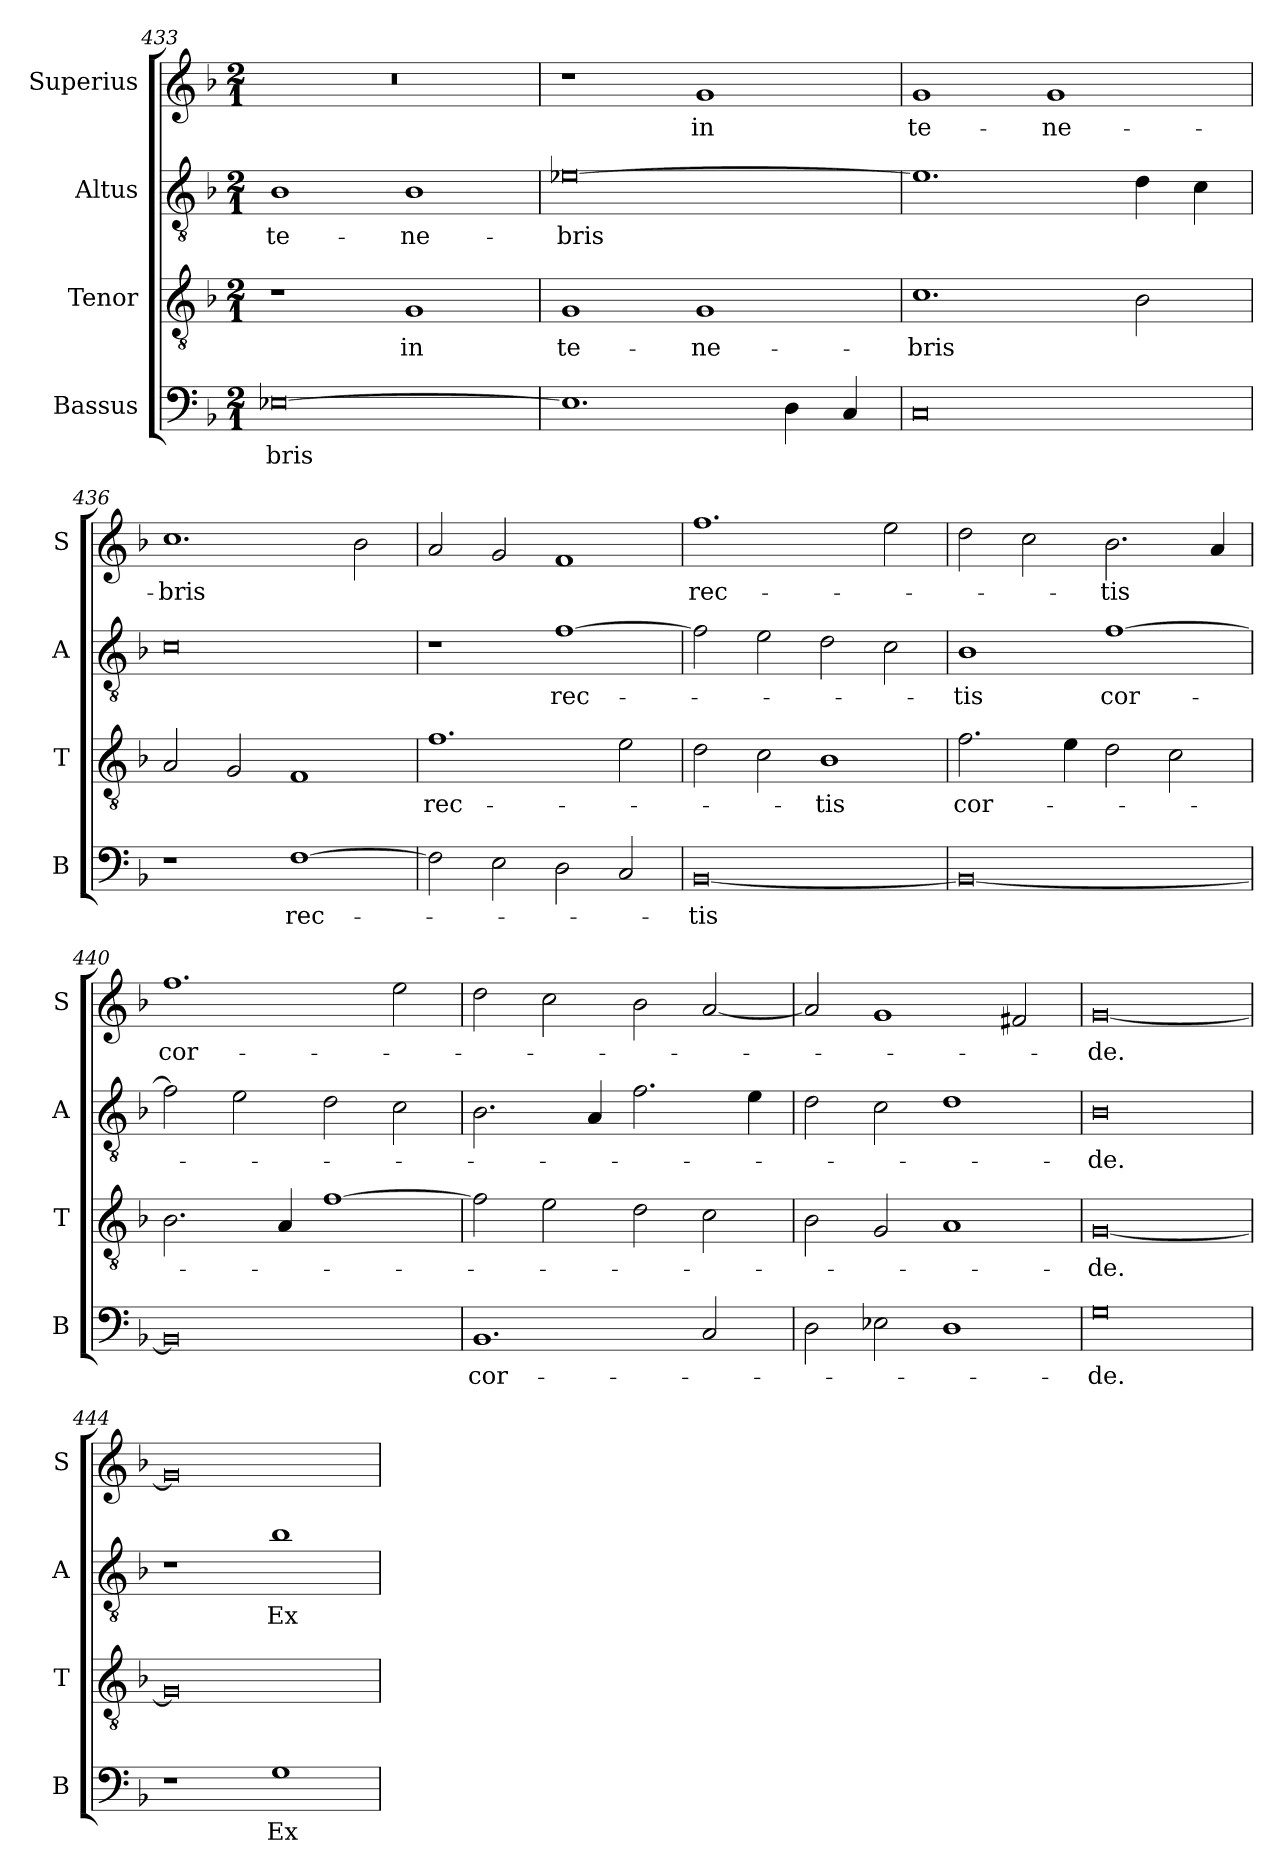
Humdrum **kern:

**kern	**text	**kern	**text	**kern	**text	**kern	**text
*part4	*part4	*part3	*part3	*part2	*part2	*part1	*part1
*staff4	*staff4	*staff3	*staff3	*staff2	*staff2	*staff1	*staff1
*I"Bassus	*	*I"Tenor	*	*I"Altus	*	*I"Superius	*
*I'B	*	*I'T	*	*I'A	*	*I'S	*
*clefF4	*	*clefGv2	*	*clefGv2	*	*clefG2	*
*k[b-]	*	*k[b-]	*	*k[b-]	*	*k[b-]	*
*M2/1	*	*M2/1	*	*M2/1	*	*M2/1	*
=433	=433	=433	=433	=433	=433	=433	=433
[0E-X	-bris	1r	.	1B-	te-	0r	.
.	.	1G	in	1B-	-ne-	.	.
=434	=434	=434	=434	=434	=434	=434	=434
1.E-]	.	1G	te-	[0e-X	-bris	1r	.
.	.	1G	-ne-	.	.	1g	in
4D\	.	.	.	.	.	.	.
4C/	.	.	.	.	.	.	.
=435	=435	=435	=435	=435	=435	=435	=435
0C	.	1.c	-bris	1.e-]	.	1g	te-
.	.	.	.	.	.	1g	-ne-
.	.	2B-\	.	4d\	.	.	.
.	.	.	.	4c\	.	.	.
=436	=436	=436	=436	=436	=436	=436	=436
1r	.	2A/	.	0c	.	1.cc	-bris
.	.	2G/	.	.	.	.	.
[1F	rec-	1F	.	.	.	.	.
.	.	.	.	.	.	2b-\	.
=437	=437	=437	=437	=437	=437	=437	=437
2F\]	.	1.f	rec-	1r	.	2a/	.
2E\	.	.	.	.	.	2g/	.
2D\	.	.	.	[1f	rec-	1f	.
2C/	.	2e\	.	.	.	.	.
=438	=438	=438	=438	=438	=438	=438	=438
[0BB-	-tis	2d\	.	2f\]	.	1.ff	rec-
.	.	2c\	.	2e\	.	.	.
.	.	1B-	-tis	2d\	.	.	.
.	.	.	.	2c\	.	2ee\	.
=439	=439	=439	=439	=439	=439	=439	=439
0BB-_	.	2.f\	cor-	1B-	-tis	2dd\	.
.	.	.	.	.	.	2cc\	.
.	.	4e\	.	.	.	.	.
.	.	2d\	.	[1f	cor-	2.b-\	-tis
.	.	2c\	.	.	.	.	.
.	.	.	.	.	.	4a/	.
=440	=440	=440	=440	=440	=440	=440	=440
0BB-]	.	2.B-\	.	2f\]	.	1.ff	cor-
.	.	.	.	2e\	.	.	.
.	.	4A/	.	.	.	.	.
.	.	[1f	.	2d\	.	.	.
.	.	.	.	2c\	.	2ee\	.
=441	=441	=441	=441	=441	=441	=441	=441
1.BB-	cor-	2f\]	.	2.B-\	.	2dd\	.
.	.	2e\	.	.	.	2cc\	.
.	.	.	.	4A/	.	.	.
.	.	2d\	.	2.f\	.	2b-\	.
2C/	.	2c\	.	.	.	[2a/	.
.	.	.	.	4e\	.	.	.
=442	=442	=442	=442	=442	=442	=442	=442
2D\	.	2B-\	.	2d\	.	2a/]	.
2E-X\	.	2G/	.	2c\	.	1g	.
1D	.	1A	.	1d	.	.	.
.	.	.	.	.	.	2f#X/	.
=443	=443	=443	=443	=443	=443	=443	=443
0G	-de.	[0G	-de.	0B-	-de.	[0g	-de.
=444	=444	=444	=444	=444	=444	=444	=444
1r	.	0G]	.	1r	.	0g]	.
1G	Ex-	.	.	1b-	Ex-	.	.
=	=	=	=	=	=	=	=
*-	*-	*-	*-	*-	*-	*-	*-
